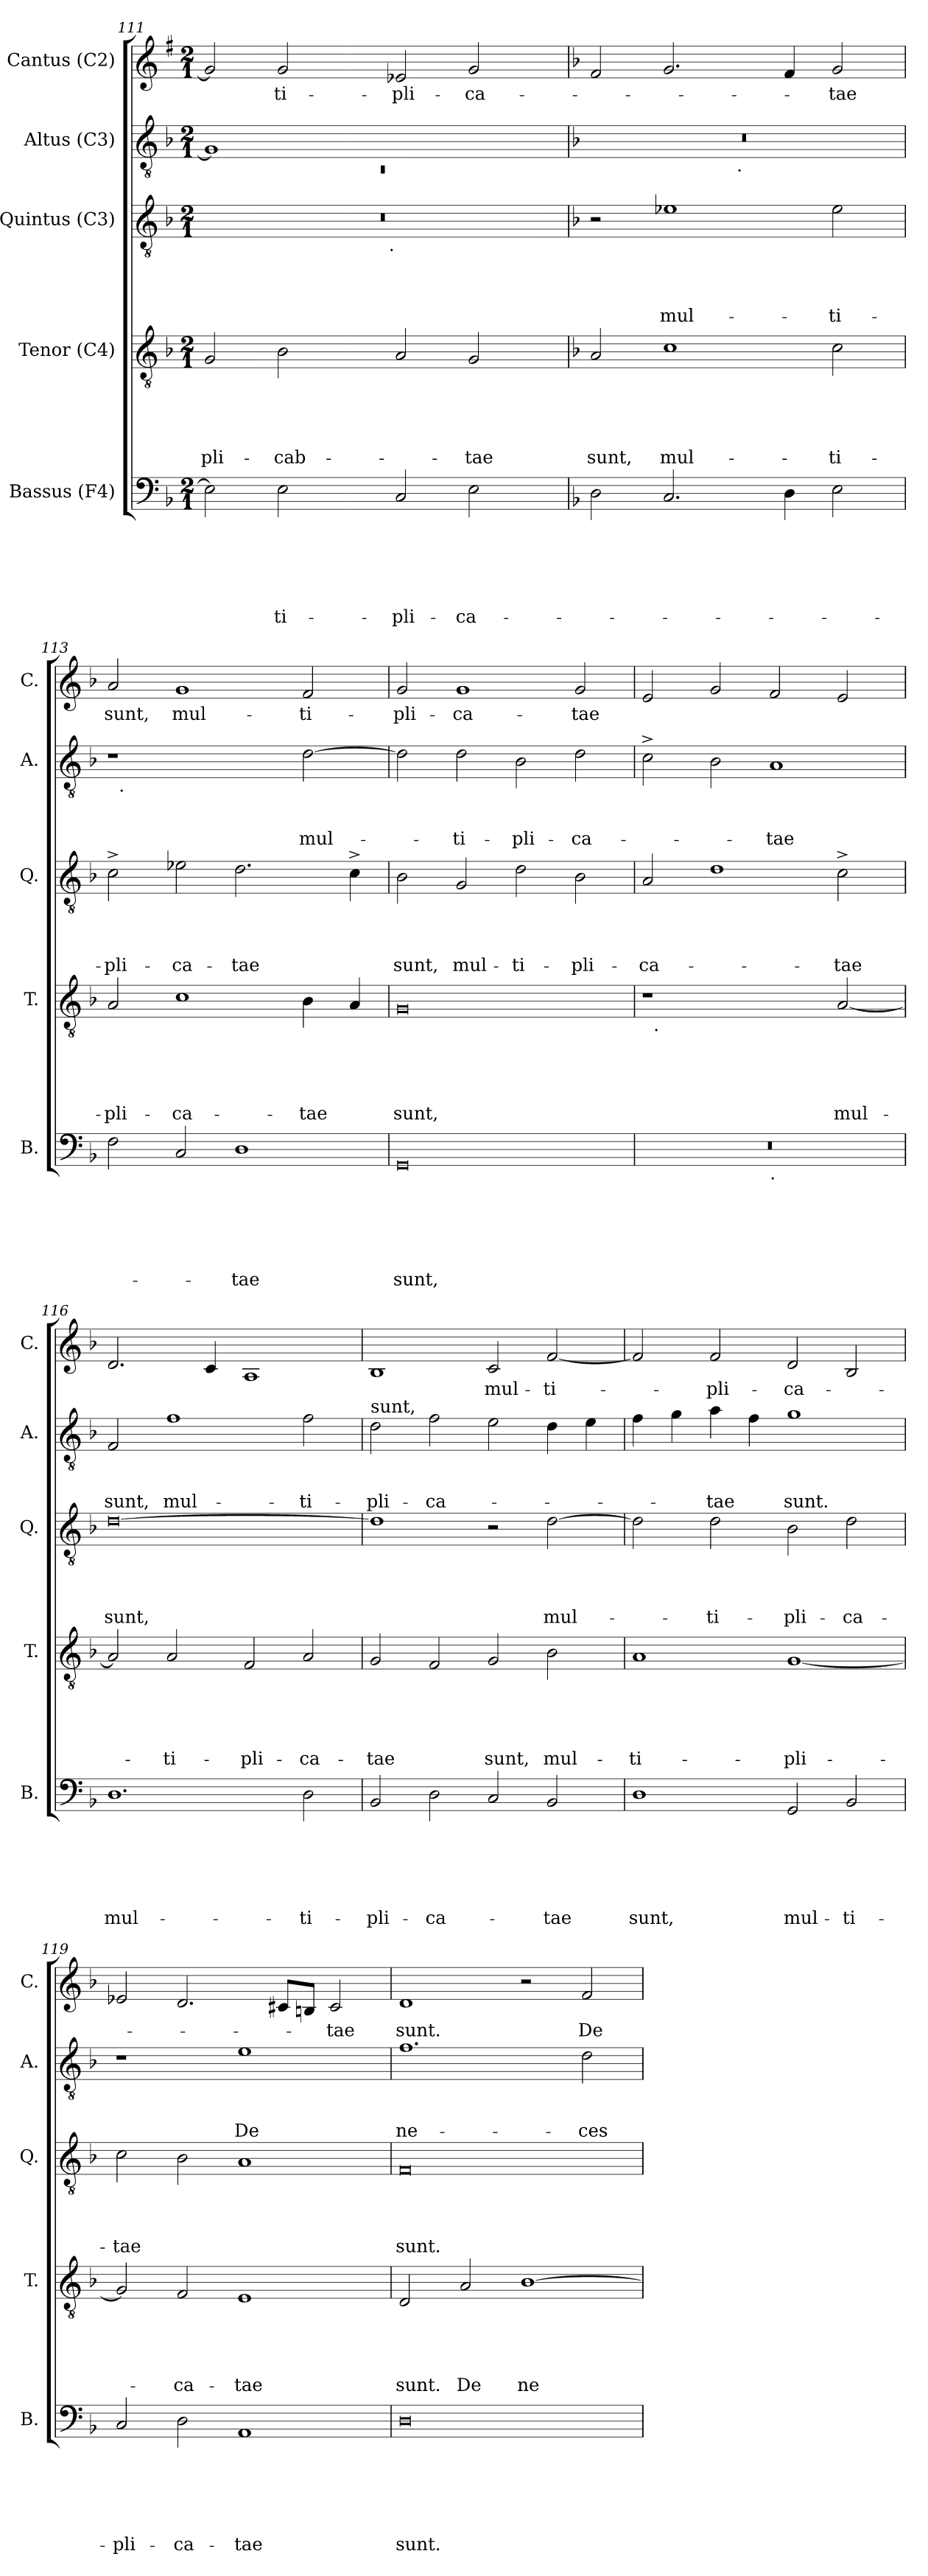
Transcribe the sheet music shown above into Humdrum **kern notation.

**kern	**text	**text	**text	**text	**text	**text	**kern	**text	**text	**text	**text	**text	**kern	**text	**text	**text	**text	**kern	**text	**text	**text	**kern	**text
*part5	*part5	*part5	*part5	*part5	*part5	*part5	*part4	*part4	*part4	*part4	*part4	*part4	*part3	*part3	*part3	*part3	*part3	*part2	*part2	*part2	*part2	*part1	*part1
*staff5	*staff5	*staff5	*staff5	*staff5	*staff5	*staff5	*staff4	*staff4	*staff4	*staff4	*staff4	*staff4	*staff3	*staff3	*staff3	*staff3	*staff3	*staff2	*staff2	*staff2	*staff2	*staff1	*staff1
*I"Bassus (F4)	*	*	*	*	*	*	*I"Tenor (C4)	*	*	*	*	*	*I"Quintus (C3)	*	*	*	*	*I"Altus (C3)	*	*	*	*I"Cantus (C2)	*
*I'B.	*	*	*	*	*	*	*I'T.	*	*	*	*	*	*I'Q.	*	*	*	*	*I'A.	*	*	*	*I'C.	*
*clefF4	*	*	*	*	*	*	*clefGv2	*	*	*	*	*	*clefGv2	*	*	*	*	*clefGv2	*	*	*	*clefG2	*
*k[b-]	*	*	*	*	*	*	*k[b-]	*	*	*	*	*	*k[b-]	*	*	*	*	*k[b-]	*	*	*	*k[f#]	*
*F:	*	*	*	*	*	*	*F:	*	*	*	*	*	*F:	*	*	*	*	*F:	*	*	*	*G:	*
*M2/1	*	*	*	*	*	*	*M2/1	*	*	*	*	*	*M2/1	*	*	*	*	*M2/1	*	*	*	*M2/1	*
=111	=111	=111	=111	=111	=111	=111	=111	=111	=111	=111	=111	=111	=111	=111	=111	=111	=111	=111	=111	=111	=111	=111	=111
*	*	*	*	*	*	*	*	*	*	*	*	*	*	*	*	*	*	*^	*	*	*	*	*
!	!	!	!	!	!	!	!	!	!	!	!	!LO:LY:b	!	!	!	!	!	!	!LO:N:vis=1	!	!	!	!	!
*	*	*	*	*	*	*	*	*	*	*	*	*	*^	*	*	*	*	*	*	*	*	*	*	*
2E\]	.	.	.	.	.	.	2G/	.	.	.	.	-pli-	0r	3%2ryy	.	.	.	.	1G]	0rC	.	.	.	2g/]	.
!	!	!	!	!	!	!LO:LY:b	!	!	!	!	!	!LO:LY:b	!	!	!	!	!	!	!	!	!	!	!	!	!LO:LY:b
2E\	.	.	.	.	.	-ti-	2B-\	.	.	.	.	-cab-	.	.	.	.	.	.	.	.	.	.	.	2g/	-ti-
.	.	.	.	.	.	.	.	.	.	.	.	.	.	6ryy	.	.	.	.	.	.	.	.	.	.	.
.	.	.	.	.	.	.	.	.	.	.	.	.	.	12...ryy	.	.	.	.	.	.	.	.	.	.	.
!	!	!	!	!	!	!	!	!	!	!	!	!	!	!LO:TX:b:t=.	!	!	!	!	!	!	!	!	!	!	!
.	.	.	.	.	.	.	.	.	.	.	.	.	.	3%2ryy	.	.	.	.	.	.	.	.	.	.	.
!	!	!	!	!	!	!LO:LY:b	!	!	!	!	!	!	!	!	!	!	!	!	!	!	!	!	!	!	!LO:LY:b
2C/	.	.	.	.	.	-pli-	2A/	.	.	.	.	.	.	.	.	.	.	.	1ryy	.	.	.	.	2e-/	-pli-
!	!	!	!	!	!	!LO:LY:b	!	!	!	!	!	!LO:LY:b	!	!	!	!	!	!	!	!	!	!	!	!	!LO:LY:b
2E\	.	.	.	.	.	-ca-	2G/	.	.	.	.	-tae	.	.	.	.	.	.	.	.	.	.	.	2g/	-ca-
.	.	.	.	.	.	.	.	.	.	.	.	.	.	3ryy	.	.	.	.	.	.	.	.	.	.	.
.	.	.	.	.	.	.	.	.	.	.	.	.	.	96ryy	.	.	.	.	.	.	.	.	.	.	.
*	*	*	*	*	*	*	*	*	*	*	*	*	*v	*v	*	*	*	*	*	*	*	*	*	*	*
!!LO:LB:g=z
=112	=112	=112	=112	=112	=112	=112	=112	=112	=112	=112	=112	=112	=112	=112	=112	=112	=112	=112	=112	=112	=112	=112	=112	=112
*	*	*	*	*	*	*	*	*	*	*	*	*	*	*	*	*	*	*	*	*	*	*	*k[b-]	*
*	*	*	*	*	*	*	*	*	*	*	*	*	*	*	*	*	*	*	*	*	*	*	*F:	*
*	*	*	*	*	*	*	*	*	*	*	*	*	*^	*	*	*	*	*	*	*	*	*	*	*
!	!	!	!	!	!	!	!	!	!	!	!	!LO:LY:b	!	!	!	!	!	!	!	!	!	!	!	!	!
*	*	*	*	*	*	*	*	*	*	*	*	*	*v	*v	*	*	*	*	*	*	*	*	*	*	*
2D\	.	.	.	.	.	.	2A/	.	.	.	.	sunt,	2r	.	.	.	.	0r	1ryy	.	.	.	2f/	.
!	!	!	!	!	!	!	!	!	!	!	!	!LO:LY:b	!	!	!	!	!LO:LY:b	!	!	!	!	!	!	!
2.C/	.	.	.	.	.	.	1c	.	.	.	.	mul-	1e-	.	.	.	mul-	.	.	.	.	.	2.g/	.
!	!	!	!	!	!	!	!	!	!	!	!	!	!	!	!	!	!	!	!LO:TX:b:t=.	!	!	!	!	!
.	.	.	.	.	.	.	.	.	.	.	.	.	.	.	.	.	.	.	1ryy	.	.	.	.	.
4D\	.	.	.	.	.	.	.	.	.	.	.	.	.	.	.	.	.	.	.	.	.	.	4f/	.
!	!	!	!	!	!	!	!	!	!	!	!	!LO:LY:b	!	!	!	!	!LO:LY:b	!	!	!	!	!	!	!LO:LY:b
2E\	.	.	.	.	.	.	2c\	.	.	.	.	-ti-	2e-\	.	.	.	-ti-	.	.	.	.	.	2g/	-tae
=113	=113	=113	=113	=113	=113	=113	=113	=113	=113	=113	=113	=113	=113	=113	=113	=113	=113	=113	=113	=113	=113	=113	=113	=113
!	!	!	!	!	!	!	!	!	!	!	!	!LO:LY:b	!	!	!	!	!LO:LY:b	!	!	!	!	!	!	!LO:LY:b
2F\	.	.	.	.	.	.	2A/	.	.	.	.	-pli-	2c^>\	.	.	.	-pli-	1r	32ryy	.	.	.	2a/	sunt,
!	!	!	!	!	!	!	!	!	!	!	!	!	!	!	!	!	!	!	!LO:TX:b:t=.	!	!	!	!	!
.	.	.	.	.	.	.	.	.	.	.	.	.	.	.	.	.	.	.	1ryy	.	.	.	.	.
!	!	!	!	!	!	!	!	!	!	!	!	!LO:LY:b	!	!	!	!	!LO:LY:b	!	!	!	!	!	!	!LO:LY:b
2C/	.	.	.	.	.	.	1c	.	.	.	.	-ca-	2e-\	.	.	.	-ca-	.	.	.	.	.	1g	mul-
!	!	!	!	!	!	!LO:LY:b	!	!	!	!	!	!	!	!	!	!	!LO:LY:b	!	!	!	!	!	!	!
1D	.	.	.	.	.	-tae	.	.	.	.	.	.	2.d\	.	.	.	-tae	2ryy	.	.	.	.	.	.
.	.	.	.	.	.	.	.	.	.	.	.	.	.	.	.	.	.	.	2ryy	.	.	.	.	.
!	!	!	!	!	!	!	!	!	!	!	!	!LO:LY:b	!	!	!	!	!	!	!	!	!	!LO:LY:b	!	!LO:LY:b
.	.	.	.	.	.	.	4B-\	.	.	.	.	-tae	.	.	.	.	.	[>2d\	.	.	.	mul-	2f/	-ti-
.	.	.	.	.	.	.	.	.	.	.	.	.	.	.	.	.	.	.	4...ryy	.	.	.	.	.
.	.	.	.	.	.	.	4A/	.	.	.	.	.	4c^>\	.	.	.	.	.	.	.	.	.	.	.
=114	=114	=114	=114	=114	=114	=114	=114	=114	=114	=114	=114	=114	=114	=114	=114	=114	=114	=114	=114	=114	=114	=114	=114	=114
!	!	!	!	!	!	!LO:LY:b	!	!	!	!	!	!LO:LY:b	!	!	!	!	!LO:LY:b	!	!	!	!	!	!	!LO:LY:b
*	*	*	*	*	*	*	*	*	*	*	*	*	*	*	*	*	*	*v	*v	*	*	*	*	*
0GG	.	.	.	.	.	sunt,	0G	.	.	.	.	sunt,	2B-\	.	.	.	sunt,	2d\]	.	.	.	2g/	-pli-
!	!	!	!	!	!	!	!	!	!	!	!	!	!	!	!	!	!LO:LY:b	!	!	!	!LO:LY:b	!	!LO:LY:b
.	.	.	.	.	.	.	.	.	.	.	.	.	2G/	.	.	.	mul-	2d\	.	.	-ti-	1g	-ca-
!	!	!	!	!	!	!	!	!	!	!	!	!	!	!	!	!	!LO:LY:b	!	!	!	!LO:LY:b	!	!
.	.	.	.	.	.	.	.	.	.	.	.	.	2d\	.	.	.	-ti-	2B-\	.	.	-pli-	.	.
!	!	!	!	!	!	!	!	!	!	!	!	!	!	!	!	!	!LO:LY:b	!	!	!	!LO:LY:b	!	!LO:LY:b
.	.	.	.	.	.	.	.	.	.	.	.	.	2B-\	.	.	.	-pli-	2d\	.	.	-ca-	2g/	-tae
=115	=115	=115	=115	=115	=115	=115	=115	=115	=115	=115	=115	=115	=115	=115	=115	=115	=115	=115	=115	=115	=115	=115	=115
!	!	!	!	!	!	!	!	!	!	!	!	!	!	!	!	!	!LO:LY:b	!	!	!	!	!	!
*^	*	*	*	*	*	*	*^	*	*	*	*	*	*	*	*	*	*	*	*	*	*	*	*
0r	1ryy	.	.	.	.	.	.	1r	32ryy	.	.	.	.	.	2A/	.	.	.	-ca-	2c^>\	.	.	.	2e/	.
!	!	!	!	!	!	!	!	!	!LO:TX:b:t=.	!	!	!	!	!	!	!	!	!	!	!	!	!	!	!	!
.	.	.	.	.	.	.	.	.	1ryy	.	.	.	.	.	.	.	.	.	.	.	.	.	.	.	.
.	.	.	.	.	.	.	.	.	.	.	.	.	.	.	1d	.	.	.	.	2B-\	.	.	.	2g/	.
!	!LO:TX:b:t=.	!	!	!	!	!	!	!	!	!	!	!	!	!	!	!	!	!	!	!	!	!	!	!	!
!	!	!	!	!	!	!	!	!	!	!	!	!	!	!	!	!	!	!	!	!	!	!	!LO:LY:b	!	!
.	1ryy	.	.	.	.	.	.	2ryy	.	.	.	.	.	.	.	.	.	.	.	1A	.	.	-tae	2f/	.
.	.	.	.	.	.	.	.	.	2ryy	.	.	.	.	.	.	.	.	.	.	.	.	.	.	.	.
!	!	!	!	!	!	!	!	!	!	!	!	!	!	!LO:LY:b	!	!	!	!	!LO:LY:b	!	!	!	!	!	!
.	.	.	.	.	.	.	.	[<2A/	.	.	.	.	.	mul-	2c^>\	.	.	.	-tae	.	.	.	.	2e/	.
.	.	.	.	.	.	.	.	.	4...ryy	.	.	.	.	.	.	.	.	.	.	.	.	.	.	.	.
!!LO:LB:g=z
=116	=116	=116	=116	=116	=116	=116	=116	=116	=116	=116	=116	=116	=116	=116	=116	=116	=116	=116	=116	=116	=116	=116	=116	=116	=116
!	!	!	!	!	!	!	!LO:LY:b	!	!	!	!	!	!	!	!	!	!	!	!LO:LY:b	!	!	!	!LO:LY:b	!	!
*v	*v	*	*	*	*	*	*	*	*	*	*	*	*	*	*	*	*	*	*	*	*	*	*	*	*
*	*	*	*	*	*	*	*v	*v	*	*	*	*	*	*	*	*	*	*	*	*	*	*	*	*
1.D	.	.	.	.	.	mul-	2A/]	.	.	.	.	.	[>0d	.	.	.	sunt,	2F/	.	.	sunt,	2.d/	.
!	!	!	!	!	!	!	!	!	!	!	!	!LO:LY:b	!	!	!	!	!	!	!	!	!LO:LY:b	!	!
.	.	.	.	.	.	.	2A/	.	.	.	.	-ti-	.	.	.	.	.	1f	.	.	mul-	.	.
.	.	.	.	.	.	.	.	.	.	.	.	.	.	.	.	.	.	.	.	.	.	4c/	.
!	!	!	!	!	!	!	!	!	!	!	!	!LO:LY:b	!	!	!	!	!	!	!	!	!	!	!
.	.	.	.	.	.	.	2F/	.	.	.	.	-pli-	.	.	.	.	.	.	.	.	.	1A	.
!	!	!	!	!	!	!LO:LY:b	!	!	!	!	!	!LO:LY:b	!	!	!	!	!	!	!	!	!LO:LY:b	!	!
2D\	.	.	.	.	.	-ti-	2A/	.	.	.	.	-ca-	.	.	.	.	.	2f\	.	.	-ti-	.	.
=117	=117	=117	=117	=117	=117	=117	=117	=117	=117	=117	=117	=117	=117	=117	=117	=117	=117	=117	=117	=117	=117	=117	=117
!	!	!	!	!	!	!	!	!	!	!	!	!	!	!	!	!	!	!LO:TX:a:t=sunt,	!	!	!	!	!
!	!	!	!	!	!	!LO:LY:b	!	!	!	!	!	!LO:LY:b	!	!	!	!	!	!	!	!	!LO:LY:b	!	!
2BB-/	.	.	.	.	.	-pli-	2G/	.	.	.	.	-tae	1d]	.	.	.	.	2d\	.	.	-pli-	1B-	.
!	!	!	!	!	!	!LO:LY:b	!	!	!	!	!	!	!	!	!	!	!	!	!	!	!LO:LY:b	!	!
2D\	.	.	.	.	.	-ca-	2F/	.	.	.	.	.	.	.	.	.	.	2f\	.	.	-ca-	.	.
!	!	!	!	!	!	!	!	!	!	!	!	!LO:LY:b	!	!	!	!	!	!	!	!	!	!	!LO:LY:b
2C/	.	.	.	.	.	.	2G/	.	.	.	.	sunt,	2r	.	.	.	.	2e\	.	.	.	2c/	mul-
!	!	!	!	!	!	!LO:LY:b	!	!	!	!	!	!LO:LY:b	!	!	!	!	!LO:LY:b	!	!	!	!	!	!LO:LY:b
2BB-/	.	.	.	.	.	-tae	2B-\	.	.	.	.	mul-	[>2d\	.	.	.	mul-	4d\	.	.	.	[<2f/	-ti-
.	.	.	.	.	.	.	.	.	.	.	.	.	.	.	.	.	.	4e\	.	.	.	.	.
=118	=118	=118	=118	=118	=118	=118	=118	=118	=118	=118	=118	=118	=118	=118	=118	=118	=118	=118	=118	=118	=118	=118	=118
!	!	!	!	!	!	!LO:LY:b	!	!	!	!	!	!LO:LY:b	!	!	!	!	!	!	!	!	!	!	!
1D	.	.	.	.	.	sunt,	1A	.	.	.	.	-ti-	2d\]	.	.	.	.	4f\	.	.	.	2f/]	.
.	.	.	.	.	.	.	.	.	.	.	.	.	.	.	.	.	.	4g\	.	.	.	.	.
!	!	!	!	!	!	!	!	!	!	!	!	!	!	!	!	!	!LO:LY:b	!	!	!	!LO:LY:b	!	!LO:LY:b
.	.	.	.	.	.	.	.	.	.	.	.	.	2d\	.	.	.	-ti-	4a\	.	.	-tae	2f/	-pli-
.	.	.	.	.	.	.	.	.	.	.	.	.	.	.	.	.	.	4f\	.	.	.	.	.
!	!	!	!	!	!	!LO:LY:b	!	!	!	!	!	!LO:LY:b	!	!	!	!	!LO:LY:b	!	!	!	!LO:LY:b	!	!LO:LY:b
2GG/	.	.	.	.	.	mul-	[<1G	.	.	.	.	-pli-	2B-\	.	.	.	-pli-	1g	.	.	sunt.	2d/	-ca-
!	!	!	!	!	!	!LO:LY:b	!	!	!	!	!	!	!	!	!	!	!LO:LY:b	!	!	!	!	!	!
2BB-/	.	.	.	.	.	-ti-	.	.	.	.	.	.	2d\	.	.	.	-ca-	.	.	.	.	2B-/	.
=119	=119	=119	=119	=119	=119	=119	=119	=119	=119	=119	=119	=119	=119	=119	=119	=119	=119	=119	=119	=119	=119	=119	=119
!	!	!	!	!	!	!LO:LY:b	!	!	!	!	!	!	!	!	!	!	!LO:LY:b	!	!	!	!	!	!
2C/	.	.	.	.	.	-pli-	2G/]	.	.	.	.	.	2c\	.	.	.	-tae	1r	.	.	.	2e-/	.
!	!	!	!	!	!	!LO:LY:b	!	!	!	!	!	!LO:LY:b	!	!	!	!	!	!	!	!	!	!	!
2D\	.	.	.	.	.	-ca-	2F/	.	.	.	.	-ca-	2B-\	.	.	.	.	.	.	.	.	2.d/	.
!	!	!	!	!	!	!LO:LY:b	!	!	!	!	!	!LO:LY:b	!	!	!	!	!	!	!	!	!LO:LY:b	!	!
1AA	.	.	.	.	.	-tae	1E	.	.	.	.	-tae	1A	.	.	.	.	1e	.	.	De	.	.
.	.	.	.	.	.	.	.	.	.	.	.	.	.	.	.	.	.	.	.	.	.	8c#/L	.
.	.	.	.	.	.	.	.	.	.	.	.	.	.	.	.	.	.	.	.	.	.	8B/J	.
!	!	!	!	!	!	!	!	!	!	!	!	!	!	!	!	!	!	!	!	!	!	!	!LO:LY:b
.	.	.	.	.	.	.	.	.	.	.	.	.	.	.	.	.	.	.	.	.	.	2c#/	-tae
!!LO:PB:g=z
=120	=120	=120	=120	=120	=120	=120	=120	=120	=120	=120	=120	=120	=120	=120	=120	=120	=120	=120	=120	=120	=120	=120	=120
!	!	!	!	!	!	!LO:LY:b	!	!	!	!	!	!LO:LY:b	!	!	!	!	!LO:LY:b	!	!	!	!LO:LY:b	!	!LO:LY:b
0D	.	.	.	.	.	sunt.	2D/	.	.	.	.	sunt.	0F	.	.	.	sunt.	1.f	.	.	ne-	1d	sunt.
!	!	!	!	!	!	!	!	!	!	!	!	!LO:LY:b	!	!	!	!	!	!	!	!	!	!	!
.	.	.	.	.	.	.	2A/	.	.	.	.	De	.	.	.	.	.	.	.	.	.	.	.
!	!	!	!	!	!	!	!	!	!	!	!	!LO:LY:b	!	!	!	!	!	!	!	!	!	!	!
.	.	.	.	.	.	.	[>1B-	.	.	.	.	ne-	.	.	.	.	.	.	.	.	.	2r	.
!	!	!	!	!	!	!	!	!	!	!	!	!	!	!	!	!	!	!	!	!	!LO:LY:b	!	!LO:LY:b
.	.	.	.	.	.	.	.	.	.	.	.	.	.	.	.	.	.	2d\	.	.	-ces-	2f/	De
=	=	=	=	=	=	=	=	=	=	=	=	=	=	=	=	=	=	=	=	=	=	=	=
*-	*-	*-	*-	*-	*-	*-	*-	*-	*-	*-	*-	*-	*-	*-	*-	*-	*-	*-	*-	*-	*-	*-	*-
